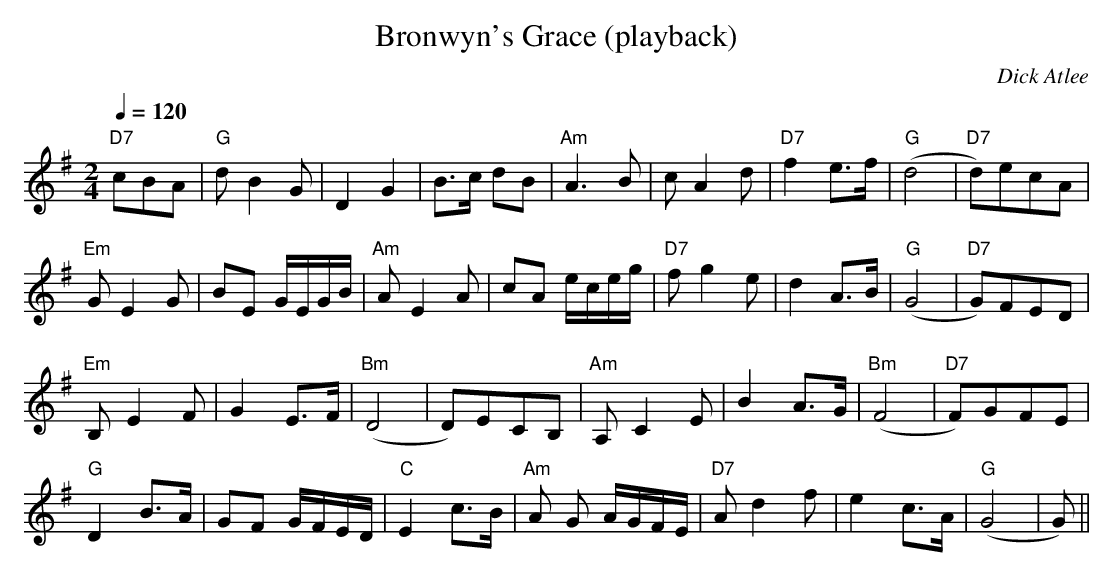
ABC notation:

X:1
T:Bronwyn's Grace (playback)
M:2/4
L:1/8
Q:1/4=120
C:Dick Atlee
K:G
"D7" cBA | "G" d B2 G | D2 G2 | B>c dB | "Am" A3 B |
c A2 d | "D7" f2 e>f | "G" (d4 | "D7" d)ecA | !
"Em" G E2 G | BE G/2E/2G/2B/2 | "Am" A E2 A | cA e/2c/2e/2g/2 |
"D7" f g2 e | d2 A>B | "G" (G4 | "D7" G)FED | !
"Em" B, E2 F | G2 E>F | "Bm" (D4 | D)ECB, |
"Am" A, C2 E | B2 A>G | "Bm" (F4 | "D7" F)GFE | !
"G" D2 B>A | GF G/2F/2E/2D/2 | "C" E2 c>B | "Am" A G A/2G/2F/2E/2 |
"D7" A d2 f | e2 c>A | "G" (G4 | G) ||
